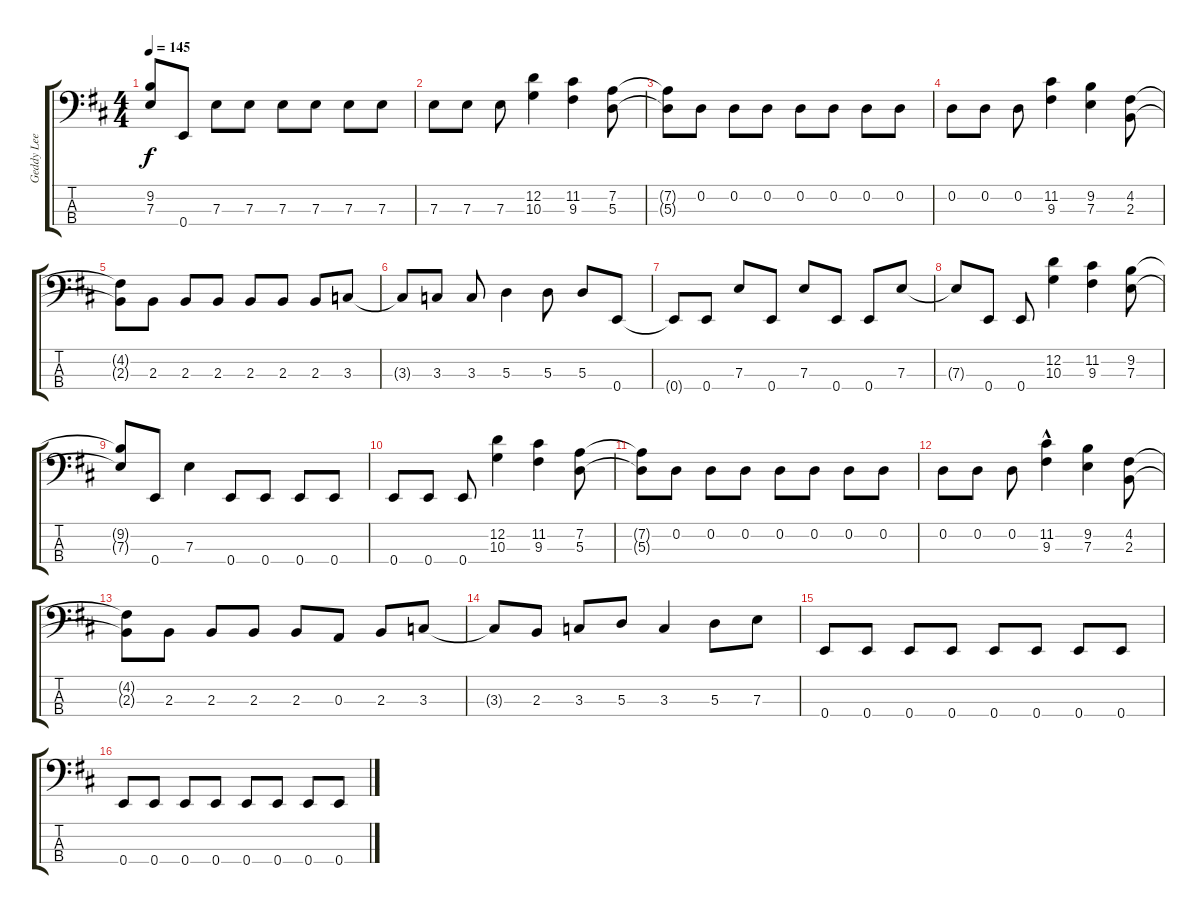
\track ("Geddy Lee" "Geddy Lee") {instrument electricbassfinger}
\staff {score tabs}
\tuning (G2 D2 A1 E1) {hide}
\ts (4 4)
\tempo 145
\clef f4
\ks d
(9.2{t} 7.3{t}).8{dy f} 0.4.8 7.3.8 7.3.8 7.3.8 7.3.8 7.3.8 7.3.8 |
7.3.8 7.3.8 7.3.8 (12.2 10.3).4 (11.2 9.3).4 (7.2 5.3).8 |
(7.2{t} 5.3{t}).8 0.2.8 0.2.8 0.2.8 0.2.8 0.2.8 0.2.8 0.2.8 |
0.2.8 0.2.8 0.2.8 (11.2 9.3).4 (9.2 7.3).4 (4.2 2.3).8 |
(4.2{t} 2.3{t}).8 2.3.8 2.3.8 2.3.8 2.3.8 2.3.8 2.3.8 3.3.8 |
3.3{t}.8 3.3.8 3.3.8 5.3.4 5.3.8 5.3.8 0.4.8 |
0.4{t}.8 0.4.8 7.3.8 0.4.8 7.3.8 0.4.8 0.4.8 7.3.8 |
7.3{t}.8 0.4.8 0.4.8 (12.2 10.3).4 (11.2 9.3).4 (9.2 7.3).8 |
(9.2{t} 7.3{t}).8 0.4.8 7.3.4 0.4.8 0.4.8 0.4.8 0.4.8 |
0.4.8 0.4.8 0.4.8 (12.2 10.3).4 (11.2 9.3).4 (7.2 5.3).8 |
(7.2{t} 5.3{t}).8 0.2.8 0.2.8 0.2.8 0.2.8 0.2.8 0.2.8 0.2.8 |
0.2.8 0.2.8 0.2.8 (11.2 9.3{hac}).4 (9.2 7.3).4 (4.2 2.3).8 |
(4.2{t} 2.3{t}).8 2.3.8 2.3.8 2.3.8 2.3.8 0.3.8 2.3.8 3.3.8 |
3.3{t}.8 2.3.8 3.3.8 5.3.8 3.3.4 5.3.8 7.3.8 |
0.4.8 0.4.8 0.4.8 0.4.8 0.4.8 0.4.8 0.4.8 0.4.8 |
0.4.8 0.4.8 0.4.8 0.4.8 0.4.8 0.4.8 0.4.8 0.4.8
